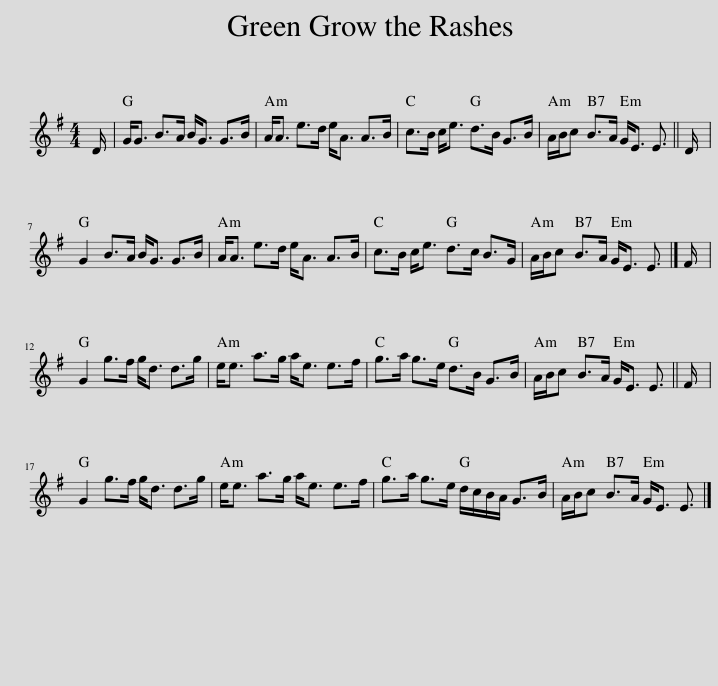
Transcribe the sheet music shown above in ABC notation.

X:1
L:1/8
M:4/4
I:linebreak $
K:G
V:1 treble
V:1
 D/ | G<G B>A B<G G>B | A<A e>d e<A A>B | c>B c<e d>B G>B | A/B/c B>A G<E E3/2 || %5
 D/ |$ G2 B>A B<G G>B | A<A e>d e<A A>B | c>B c<e d>c B>G | A/B/c B>A G<E E3/2 |] %10
 F/ |$ G2 g>f g<d d>g | e<e a>g a<e e>f | g>a g>e d>B G>B | A/B/c B>A G<E E3/2 || %15
 F/ |$ G2 g>f g<d d>g | e<e a>g a<e e>f | g>a g>e d/c/B/A/ G>B | A/B/c B>A G<E E3/2 |] %20
